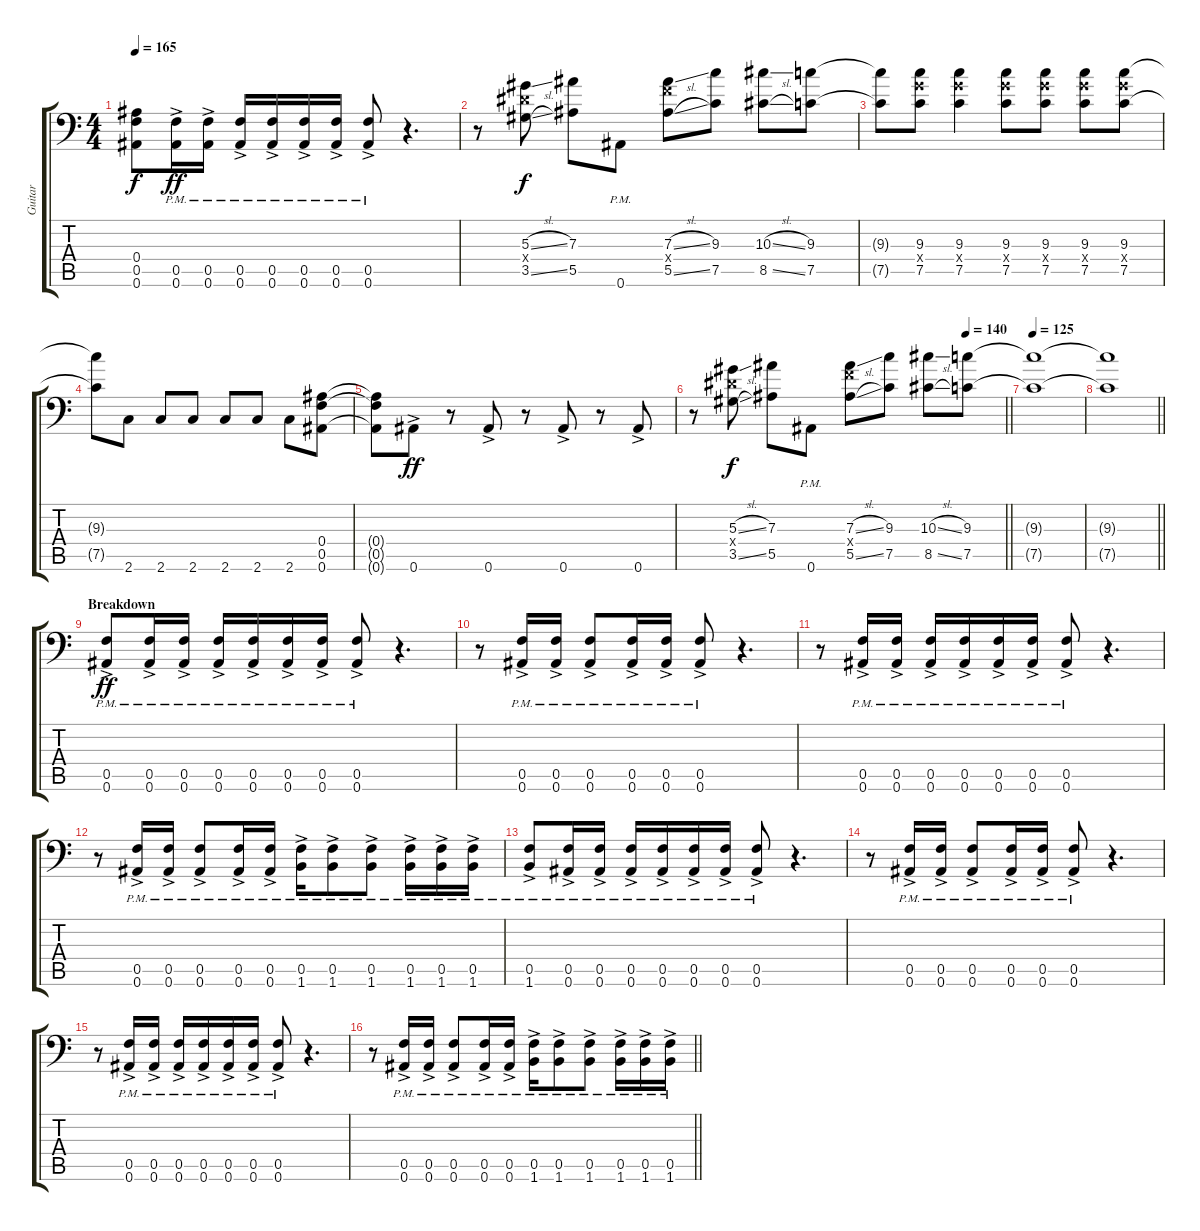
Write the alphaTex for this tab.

\track ("Guitar" "Guitar") {instrument distortionguitar}
\staff {score tabs}
\tuning (C4 G3 Eb3 Bb2 F2 Bb1) {hide}
\ts (4 4)
\tempo 165
\clef f4
\ks c
(0.4{t} 0.5{t} 0.6{t}).8{dy f} (0.5{ac pm} 0.6{ac pm}).16{dy ff} (0.5{ac pm} 0.6{ac pm}).16 (0.5{ac pm} 0.6{ac pm}).16 (0.5{ac pm} 0.6{ac pm}).16 (0.5{ac pm} 0.6{ac pm}).16 (0.5{ac pm} 0.6{ac pm}).16 (0.5{ac pm} 0.6{ac pm}).8 r.4{d} |
r.8 (5.3{sl} 5.4{x} 3.5{sl}).8{dy f} (7.3 5.5).8 0.6{pm}.8 (7.3{sl} 7.4{x} 5.5{sl}).8 (9.3 7.5).8 (10.3{sl} 8.5{sl}).8 (9.3 7.5).8 |
(9.3{t} 7.5{t}).8 (9.3 9.4{x} 7.5).8 (9.3 9.4{x} 7.5).4 (9.3 9.4{x} 7.5).8 (9.3 9.4{x} 7.5).8 (9.3 9.4{x} 7.5).8 (9.3 9.4{x} 7.5).8 |
(9.3{t} 7.5{t}).8 2.6.8 2.6.8 2.6.8 2.6.8 2.6.8 2.6.8 (0.4 0.5 0.6).8 |
(0.4{t} 0.5{t} 0.6{t}).8 0.6{ac}.8{dy ff} r.8 0.6{ac}.8 r.8 0.6{ac}.8 r.8 0.6{ac}.8 |
\tempo (140 0.875)
\barLineRight lightlight
r.8 (5.3{sl} 5.4{x} 3.5{sl}).8{dy f} (7.3 5.5).8 0.6{pm}.8 (7.3{sl} 7.4{x} 5.5{sl}).8 (9.3 7.5).8 (10.3{sl} 8.5{sl}).8 (9.3 7.5).8 |
\section ("" "")
\tempo 125
(9.3{t} 7.5{t}).1 |
\barLineRight lightlight
(9.3{t} 7.5{t}).1 |
\section ("" "Breakdown")
(0.5{ac pm} 0.6{ac pm}).8{dy ff} (0.5{ac pm} 0.6{ac pm}).16 (0.5{ac pm} 0.6{ac pm}).16 (0.5{ac pm} 0.6{ac pm}).16 (0.5{ac pm} 0.6{ac pm}).16 (0.5{ac pm} 0.6{ac pm}).16 (0.5{ac pm} 0.6{ac pm}).16 (0.5{ac pm} 0.6{ac pm}).8 r.4{d} |
r.8 (0.5{ac pm} 0.6{ac pm}).16 (0.5{ac pm} 0.6{ac pm}).16 (0.5{ac pm} 0.6{ac pm}).8 (0.5{ac pm} 0.6{ac pm}).16 (0.5{ac pm} 0.6{ac pm}).16 (0.5{ac pm} 0.6{ac pm}).8 r.4{d} |
r.8 (0.5{ac pm} 0.6{ac pm}).16 (0.5{ac pm} 0.6{ac pm}).16 (0.5{ac pm} 0.6{ac pm}).16 (0.5{ac pm} 0.6{ac pm}).16 (0.5{ac pm} 0.6{ac pm}).16 (0.5{ac pm} 0.6{ac pm}).16 (0.5{ac pm} 0.6{ac pm}).8 r.4{d} |
r.8 (0.5{ac pm} 0.6{ac pm}).16 (0.5{ac pm} 0.6{ac pm}).16 (0.5{ac pm} 0.6{ac pm}).8 (0.5{ac pm} 0.6{ac pm}).16 (0.5{ac pm} 0.6{ac pm}).16 (0.5{ac pm} 1.6{ac pm}).16 (0.5{ac pm} 1.6{ac pm}).8 (0.5{ac pm} 1.6{ac pm}).8 (0.5{ac pm} 1.6{ac pm}).16 (0.5{ac pm} 1.6{ac pm}).16 (0.5{ac pm} 1.6{ac pm}).16 |
(0.5{ac pm} 1.6{ac pm}).8 (0.5{ac pm} 0.6{ac pm}).16 (0.5{ac pm} 0.6{ac pm}).16 (0.5{ac pm} 0.6{ac pm}).16 (0.5{ac pm} 0.6{ac pm}).16 (0.5{ac pm} 0.6{ac pm}).16 (0.5{ac pm} 0.6{ac pm}).16 (0.5{ac pm} 0.6{ac pm}).8 r.4{d} |
r.8 (0.5{ac pm} 0.6{ac pm}).16 (0.5{ac pm} 0.6{ac pm}).16 (0.5{ac pm} 0.6{ac pm}).8 (0.5{ac pm} 0.6{ac pm}).16 (0.5{ac pm} 0.6{ac pm}).16 (0.5{ac pm} 0.6{ac pm}).8 r.4{d} |
r.8 (0.5{ac pm} 0.6{ac pm}).16 (0.5{ac pm} 0.6{ac pm}).16 (0.5{ac pm} 0.6{ac pm}).16 (0.5{ac pm} 0.6{ac pm}).16 (0.5{ac pm} 0.6{ac pm}).16 (0.5{ac pm} 0.6{ac pm}).16 (0.5{ac pm} 0.6{ac pm}).8 r.4{d} |
\barLineRight lightlight
r.8 (0.5{ac pm} 0.6{ac pm}).16 (0.5{ac pm} 0.6{ac pm}).16 (0.5{ac pm} 0.6{ac pm}).8 (0.5{ac pm} 0.6{ac pm}).16 (0.5{ac pm} 0.6{ac pm}).16 (0.5{ac pm} 1.6{ac pm}).16 (0.5{ac pm} 1.6{ac pm}).8 (0.5{ac pm} 1.6{ac pm}).8 (0.5{ac pm} 1.6{ac pm}).16 (0.5{ac pm} 1.6{ac pm}).16 (0.5{ac pm} 1.6{ac pm}).16
